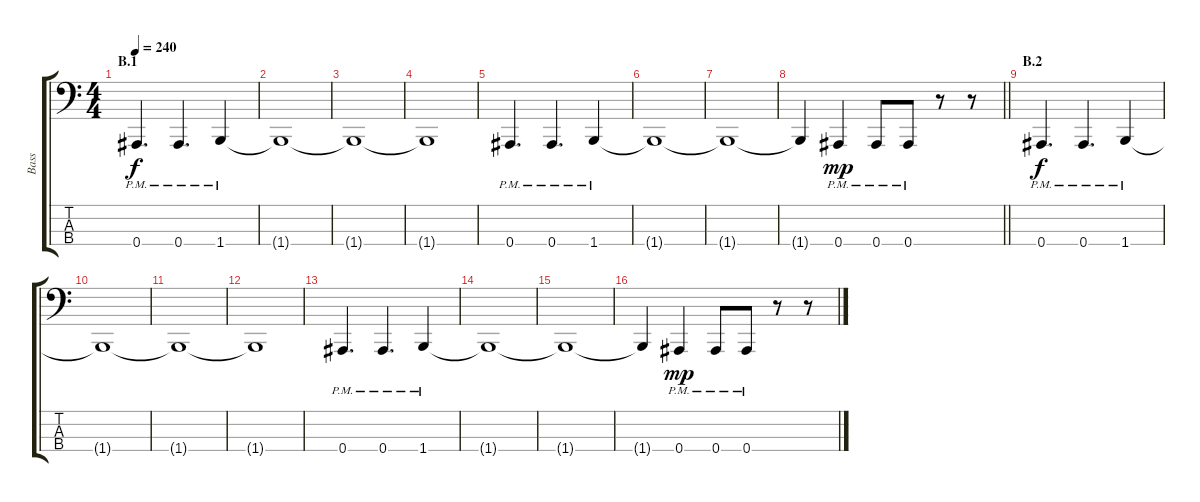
\track ("Bass" "Bass") {instrument electricbasspick}
\staff {score tabs}
\tuning (Eb2 Bb1 F1 Bb0) {hide}
\ts (4 4)
\section ("" "B.1")
\tempo 240
\clef f4
\ks c
0.4{pm}.4{d dy f} 0.4{pm}.4{d} 1.4{pm}.4 |
1.4{t}.1 |
1.4{t}.1 |
1.4{t}.1 |
0.4{pm}.4{d} 0.4{pm}.4{d} 1.4{pm}.4 |
1.4{t}.1 |
1.4{t}.1 |
\barLineRight lightlight
1.4{t}.4 0.4{pm}.4{dy mp} 0.4{pm}.8 0.4{pm}.8 r.8 r.8 |
\section ("" "B.2")
0.4{pm}.4{d dy f} 0.4{pm}.4{d} 1.4{pm}.4 |
1.4{t}.1 |
1.4{t}.1 |
1.4{t}.1 |
0.4{pm}.4{d} 0.4{pm}.4{d} 1.4{pm}.4 |
1.4{t}.1 |
1.4{t}.1 |
1.4{t}.4 0.4{pm}.4{dy mp} 0.4{pm}.8 0.4{pm}.8 r.8 r.8
